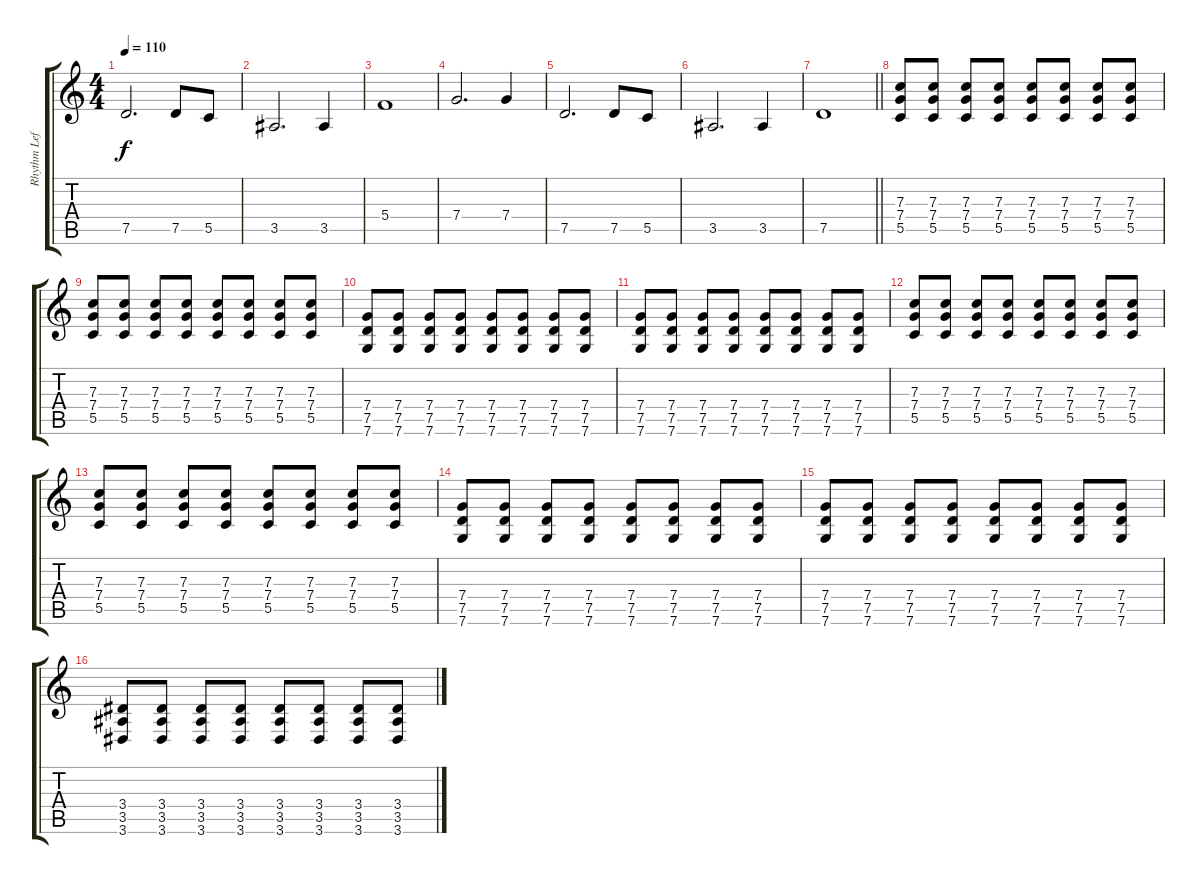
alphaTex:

\track ("Rhythm Left" "Rhythm Lef") {instrument distortionguitar}
\staff {score tabs}
\tuning (D4 A3 F3 C3 G2 C2) {hide}
\ts (4 4)
\tempo 110
\clef g2
\ks c
7.5.2{d dy f} 7.5.8 5.5.8 |
3.5.2{d} 3.5.4 |
5.4.1 |
7.4.2{d} 7.4.4 |
7.5.2{d} 7.5.8 5.5.8 |
3.5.2{d} 3.5.4 |
\barLineRight lightlight
7.5.1 |
(7.3 7.4 5.5).8 (7.3 7.4 5.5).8 (7.3 7.4 5.5).8 (7.3 7.4 5.5).8 (7.3 7.4 5.5).8 (7.3 7.4 5.5).8 (7.3 7.4 5.5).8 (7.3 7.4 5.5).8 |
(7.3 7.4 5.5).8 (7.3 7.4 5.5).8 (7.3 7.4 5.5).8 (7.3 7.4 5.5).8 (7.3 7.4 5.5).8 (7.3 7.4 5.5).8 (7.3 7.4 5.5).8 (7.3 7.4 5.5).8 |
(7.4 7.5 7.6).8 (7.4 7.5 7.6).8 (7.4 7.5 7.6).8 (7.4 7.5 7.6).8 (7.4 7.5 7.6).8 (7.4 7.5 7.6).8 (7.4 7.5 7.6).8 (7.4 7.5 7.6).8 |
(7.4 7.5 7.6).8 (7.4 7.5 7.6).8 (7.4 7.5 7.6).8 (7.4 7.5 7.6).8 (7.4 7.5 7.6).8 (7.4 7.5 7.6).8 (7.4 7.5 7.6).8 (7.4 7.5 7.6).8 |
(7.3 7.4 5.5).8 (7.3 7.4 5.5).8 (7.3 7.4 5.5).8 (7.3 7.4 5.5).8 (7.3 7.4 5.5).8 (7.3 7.4 5.5).8 (7.3 7.4 5.5).8 (7.3 7.4 5.5).8 |
(7.3 7.4 5.5).8 (7.3 7.4 5.5).8 (7.3 7.4 5.5).8 (7.3 7.4 5.5).8 (7.3 7.4 5.5).8 (7.3 7.4 5.5).8 (7.3 7.4 5.5).8 (7.3 7.4 5.5).8 |
(7.4 7.5 7.6).8 (7.4 7.5 7.6).8 (7.4 7.5 7.6).8 (7.4 7.5 7.6).8 (7.4 7.5 7.6).8 (7.4 7.5 7.6).8 (7.4 7.5 7.6).8 (7.4 7.5 7.6).8 |
(7.4 7.5 7.6).8 (7.4 7.5 7.6).8 (7.4 7.5 7.6).8 (7.4 7.5 7.6).8 (7.4 7.5 7.6).8 (7.4 7.5 7.6).8 (7.4 7.5 7.6).8 (7.4 7.5 7.6).8 |
(3.4 3.5 3.6).8 (3.4 3.5 3.6).8 (3.4 3.5 3.6).8 (3.4 3.5 3.6).8 (3.4 3.5 3.6).8 (3.4 3.5 3.6).8 (3.4 3.5 3.6).8 (3.4 3.5 3.6).8
